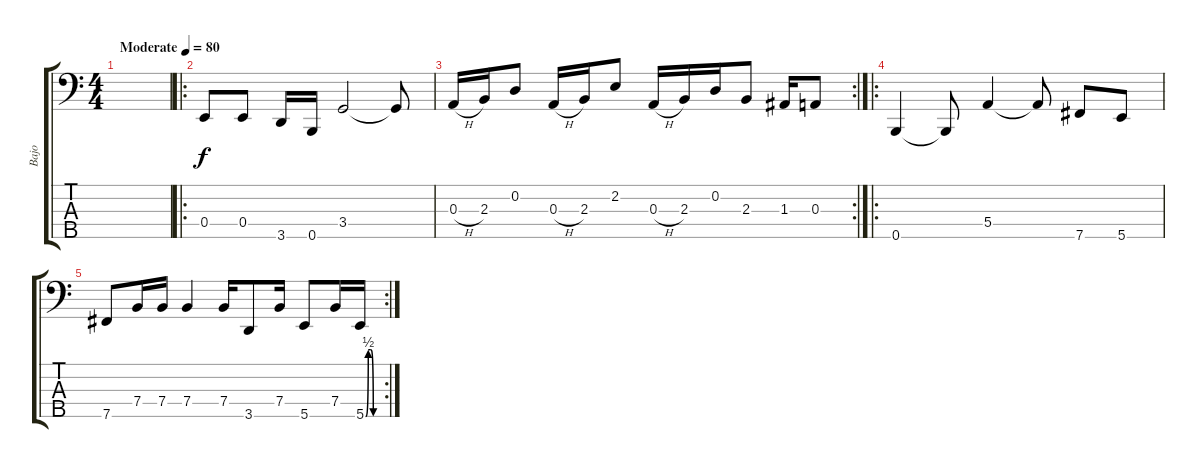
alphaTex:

\track ("Bajo" "Bajo") {instrument electricbassfinger}
\staff {score tabs}
\tuning (G2 D2 A1 E1 B0) {hide}
\ts (4 4)
\tempo (80 "Moderate")
\clef f4
\ks c
|
\ro
0.4.8 0.4.8 3.5.16 0.5.16 3.4.2 3.4{t}.8 |
\rc 2
0.3{h}.16 2.3.16 0.2.8 0.3{h}.16 2.3.16 2.2.8 0.3{h}.16 2.3.16 0.2.16 2.3.8 1.3.16 0.3.8 |
\ro
0.5.4 0.5{t}.8 5.4.4 5.4{t}.8 7.5.8 5.5.8 |
\rc 2
7.5.8 7.4.16 7.4.16 7.4.4 7.4.16 3.5.8 7.4.16 5.5.8 7.4.16 5.5{be (custom 0 0 10 2 20 2 30 0 60 0)}.16
